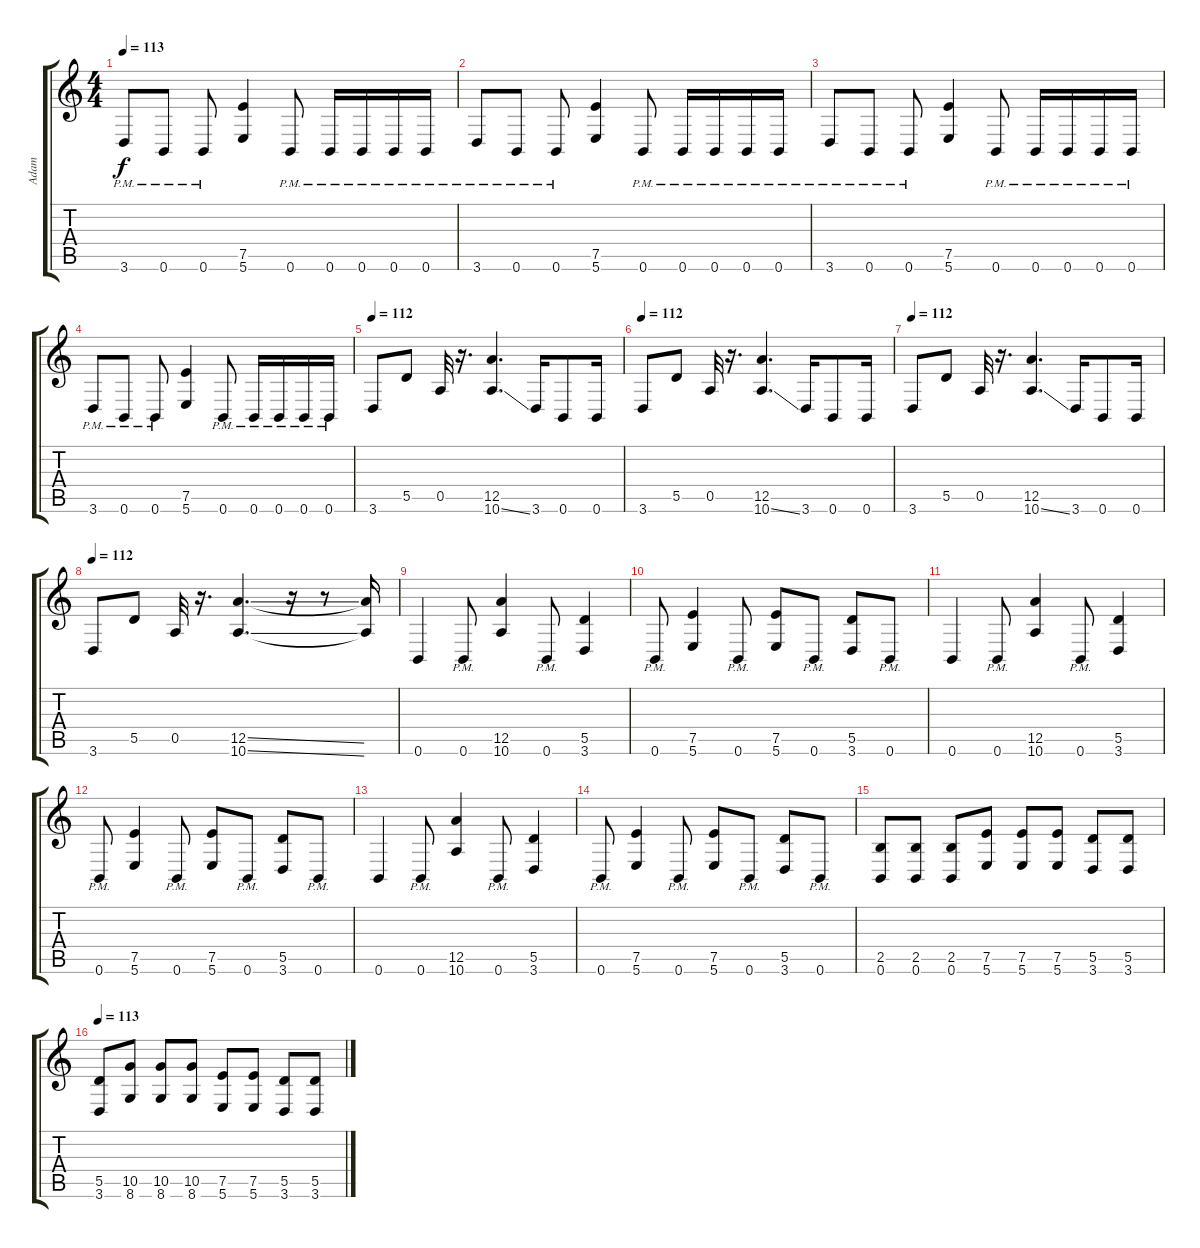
\track ("Adam" "Adam") {instrument overdrivenguitar}
\staff {score tabs}
\tuning (E4 B3 G3 D3 A2 B1) {hide}
\ts (4 4)
\tempo 113
\clef g2
\ks c
3.6{pm}.8{dy f} 0.6{pm}.8 0.6{pm}.8 (7.5 5.6).4 0.6{pm}.8 0.6{pm}.16 0.6{pm}.16 0.6{pm}.16 0.6{pm}.16 |
3.6{pm}.8 0.6{pm}.8 0.6{pm}.8 (7.5 5.6).4 0.6{pm}.8 0.6{pm}.16 0.6{pm}.16 0.6{pm}.16 0.6{pm}.16 |
3.6{pm}.8 0.6{pm}.8 0.6{pm}.8 (7.5 5.6).4 0.6{pm}.8 0.6{pm}.16 0.6{pm}.16 0.6{pm}.16 0.6{pm}.16 |
3.6{pm}.8 0.6{pm}.8 0.6{pm}.8 (7.5 5.6).4 0.6{pm}.8 0.6{pm}.16 0.6{pm}.16 0.6{pm}.16 0.6{pm}.16 |
\tempo 112
3.6.8 5.5.8 0.5.32 r.16{d} (12.5 10.6{ss}).4{d} 3.6.16 0.6.8 0.6.16 |
\tempo 112
3.6.8 5.5.8 0.5.32 r.16{d} (12.5 10.6{ss}).4{d} 3.6.16 0.6.8 0.6.16 |
\tempo 112
3.6.8 5.5.8 0.5.32 r.16{d} (12.5 10.6{ss}).4{d} 3.6.16 0.6.8 0.6.16 |
\tempo 112
3.6.8 5.5.8 0.5.32 r.16{d} (12.5{ss} 10.6{ss}).4{d} r.16 r.8 (12.5{t} 10.6{t}).16 |
0.6.4 0.6{pm}.8 (12.5 10.6).4 0.6{pm}.8 (5.5 3.6).4 |
0.6{pm}.8 (7.5 5.6).4 0.6{pm}.8 (7.5 5.6).8 0.6{pm}.8 (5.5 3.6).8 0.6{pm}.8 |
0.6.4 0.6{pm}.8 (12.5 10.6).4 0.6{pm}.8 (5.5 3.6).4 |
0.6{pm}.8 (7.5 5.6).4 0.6{pm}.8 (7.5 5.6).8 0.6{pm}.8 (5.5 3.6).8 0.6{pm}.8 |
0.6.4 0.6{pm}.8 (12.5 10.6).4 0.6{pm}.8 (5.5 3.6).4 |
0.6{pm}.8 (7.5 5.6).4 0.6{pm}.8 (7.5 5.6).8 0.6{pm}.8 (5.5 3.6).8 0.6{pm}.8 |
(2.5 0.6).8 (2.5 0.6).8 (2.5 0.6).8 (7.5 5.6).8 (7.5 5.6).8 (7.5 5.6).8 (5.5 3.6).8 (5.5 3.6).8 |
\tempo 113
(5.5 3.6).8 (10.5 8.6).8 (10.5 8.6).8 (10.5 8.6).8 (7.5 5.6).8 (7.5 5.6).8 (5.5 3.6).8 (5.5 3.6).8
